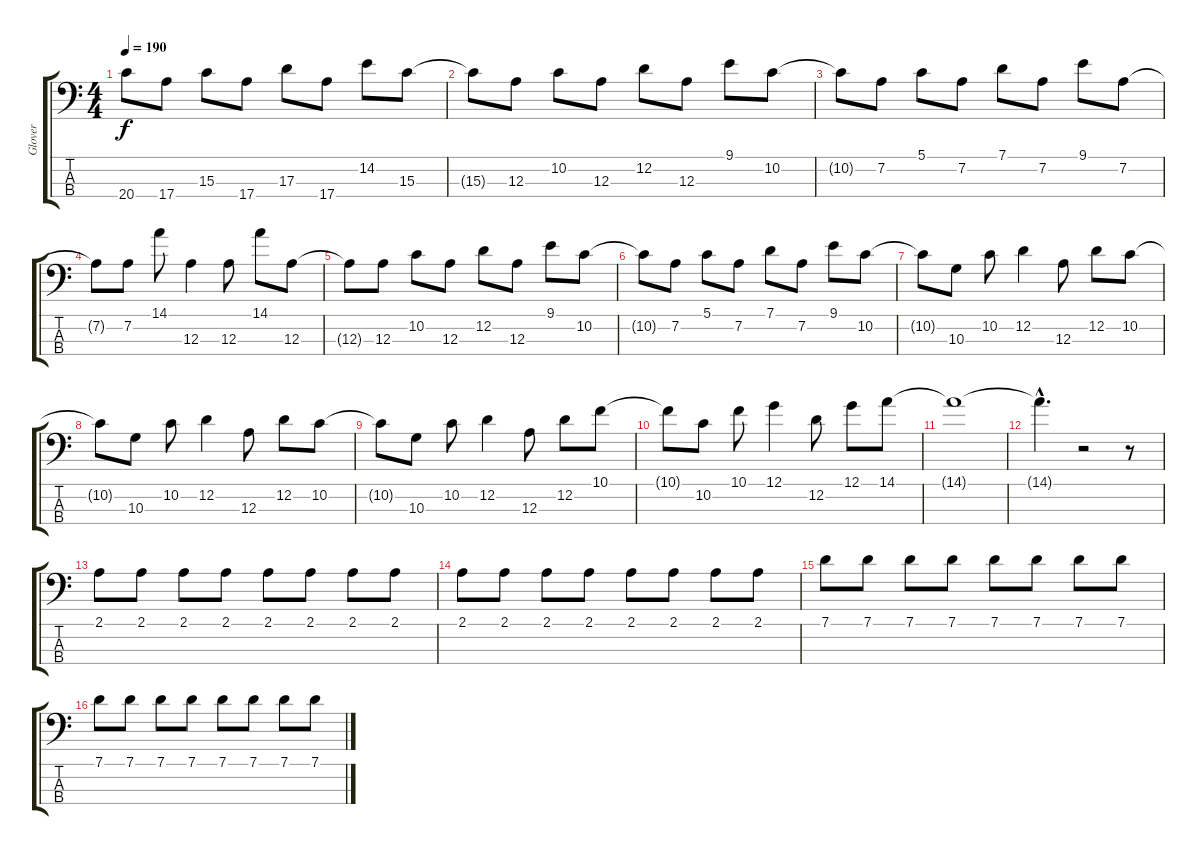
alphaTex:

\track ("Glover" "Glover") {instrument electricbassfinger}
\staff {score tabs}
\tuning (G2 D2 A1 E1) {hide}
\ts (4 4)
\tempo 190
\clef f4
\ks c
20.4{t}.8{dy f} 17.4.8 15.3.8 17.4.8 17.3.8 17.4.8 14.2.8 15.3.8 |
15.3{t}.8 12.3.8 10.2.8 12.3.8 12.2.8 12.3.8 9.1.8 10.2.8 |
10.2{t}.8 7.2.8 5.1.8 7.2.8 7.1.8 7.2.8 9.1.8 7.2.8 |
7.2{t}.8 7.2.8 14.1.8 12.3.4 12.3.8 14.1.8 12.3.8 |
12.3{t}.8 12.3.8 10.2.8 12.3.8 12.2.8 12.3.8 9.1.8 10.2.8 |
10.2{t}.8 7.2.8 5.1.8 7.2.8 7.1.8 7.2.8 9.1.8 10.2.8 |
10.2{t}.8 10.3.8 10.2.8 12.2.4 12.3.8 12.2.8 10.2.8 |
10.2{t}.8 10.3.8 10.2.8 12.2.4 12.3.8 12.2.8 10.2.8 |
10.2{t}.8 10.3.8 10.2.8 12.2.4 12.3.8 12.2.8 10.1.8 |
10.1{t}.8 10.2.8 10.1.8 12.1.4 12.2.8 12.1.8 14.1.8 |
14.1{t}.1 |
14.1{hac t}.4{d} r.2 r.8 |
2.1.8 2.1.8 2.1.8 2.1.8 2.1.8 2.1.8 2.1.8 2.1.8 |
2.1.8 2.1.8 2.1.8 2.1.8 2.1.8 2.1.8 2.1.8 2.1.8 |
7.1.8 7.1.8 7.1.8 7.1.8 7.1.8 7.1.8 7.1.8 7.1.8 |
7.1.8 7.1.8 7.1.8 7.1.8 7.1.8 7.1.8 7.1.8 7.1.8
